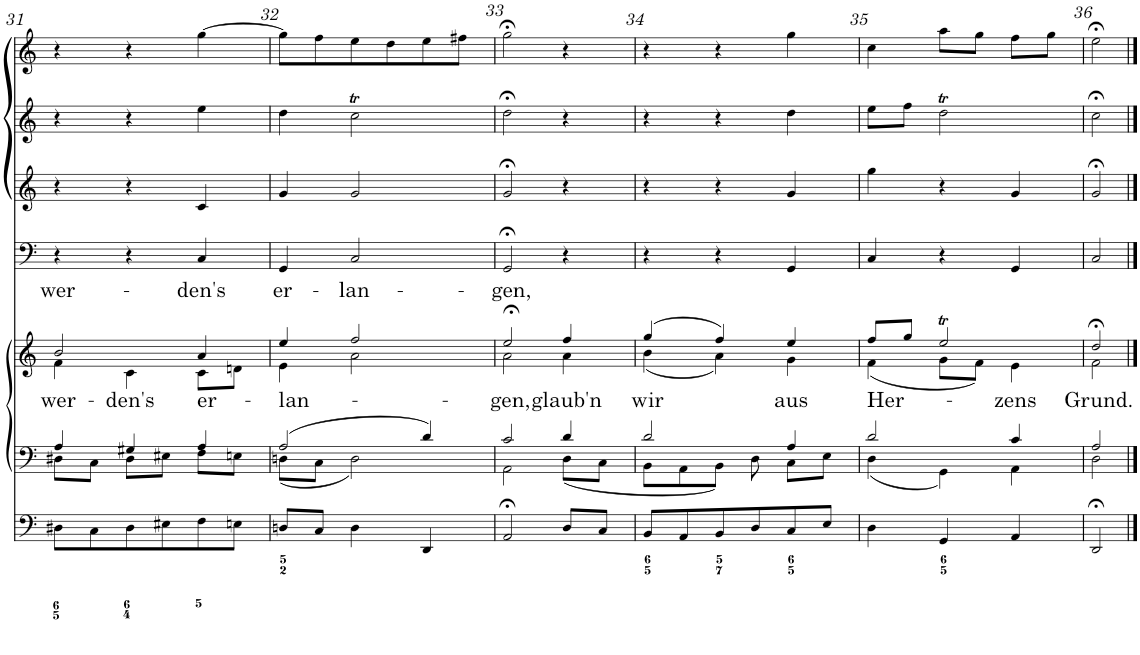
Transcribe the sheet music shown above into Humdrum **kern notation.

**kern	**kern	**kern	**kern	**kern	**text	**kern	**kern	**kern	**kern	**kern	**kern	**kern	**kern
*part13	*part12	*part11	*part10	*part9	*part9	*part8	*part7	*part6	*part5	*part4	*part3	*part2	*part1
*staff13	*staff12	*staff11	*staff10	*staff9	*staff9	*staff8	*staff7	*staff6	*staff5	*staff4	*staff3	*staff2	*staff1
*I"Contrabass	*I"Organo e Continuo.	*I"Tenore/ Basso.	*I"Soprano	*I"Soprano/ Alto.	*	*I"Viola.	*I"Violino II.	*I"Violino I.	*I"Oboe I &amp; II.	*I"Timpani.	*I"Tromba III.	*I"Tromba II.	*I"Tromba I.
*I'Cb.	*	*	*I'S.	*	*	*I'Vla.	*I'Vln. II	*I'Vln. I	*I'Ob. I.II.	*I'Timp	*	*	*
!!LO:PB:g=z
*clefF4	*clefF4	*clefF4	*clefG2	*clefG2	*	*clefC3	*clefG2	*clefG2	*clefG2	*clefF4	*clefG2	*clefG2	*clefG2
*Trd7c12	*	*	*	*	*	*	*	*	*	*Trd-1c-2	*Trd-1c-2	*Trd-1c-2	*Trd-1c-2
*k[f#c#]	*k[f#c#]	*k[f#c#]	*k[f#c#]	*k[f#c#]	*	*k[f#c#]	*k[f#c#]	*k[f#c#]	*k[f#c#]	*k[]	*k[]	*k[]	*k[]
*M3/4	*M3/4	*M3/4	*M3/4	*M3/4	*	*M3/4	*M3/4	*M3/4	*M3/4	*M3/4	*M3/4	*M3/4	*M3/4
=31	=31	=31	=31	=31	=31	=31	=31	=31	=31	=31	=31	=31	=31
*	*	*^	*	*	*	*	*	*	*	*	*	*	*
!	!	!	!	!	!	!LO:LY:a	!	!	!	!	!	!	!	!
*	*	*	*	*	*^	*	*	*	*	*	*	*	*	*
!	!	!	!	!	!	!	!LO:LY:b	!	!	!	!	!	!	!	!
8D#X/L	8D#X\L	4A/	8D#X\L	2b	2b/	4f#\	wer-	4A	4f#	2b	2b	4r	4r	4r	4r
8C#/J	8C#\	.	8C#\J	.	.	.	.	.	.	.	.	.	.	.	.
!	!	!	!	!	!	!	!LO:LY:b	!	!	!	!	!	!	!	!
8D#\L	8D#\	4G#X/	8D#\L	.	.	4c#\	-den's	4G#X	4c#	.	.	4r	4r	4r	4r
8E#X\J	8E#X\	.	8E#X\J	.	.	.	.	.	.	.	.	.	.	.	.
!	!	!	!	!	!	!	!LO:LY:a	!	!	!	!	!	!	!	!
!	!	!	!	!	!	!	!LO:LY:b	!	!	!	!	!	!	!	!
8F#\L	8F#\	4A/	8F#\L	4a	4a/	8c#\L	er-	4A	8c#/L	4a	4a	4C/	4c/	4ee\	[4gg\
8En\J	8En\J	.	8En\J	.	.	8dn\J	.	.	8dn/J	.	.	.	.	.	.
=32	=32	=32	=32	=32	=32	=32	=32	=32	=32	=32	=32	=32	=32	=32	=32
!	!	!	!	!	!	!	!LO:LY:a	!	!	!	!	!	!	!	!
!	!	!	!	!	!	!	!LO:LY:b	!	!	!	!	!	!	!	!
8D/L	8Dn/L	(2A/	(8Dn\L	4ee	4ee/	4e\	-lan-	(2A	4e	4ee	4ee	4GG/	4g/	4dd\	8gg\L]
8C#/J	8C#/J	.	8C#\J	.	.	.	.	.	.	.	.	.	.	.	8ff\
!	!	!	!	!	!	!	!LO:LY:a	!	!	!	!	!	!	!	!
4D	4D\	.	2D\)	2ff#	2ff#/	2a\	-lan-	.	2a	2ff#	2ff#	2C/	2g/	2ccT\	8ee\
.	.	.	.	.	.	.	.	.	.	.	.	.	.	.	8dd\
4DD	4DD/	4d/)	.	.	.	.	.	4d)	.	.	.	.	.	.	8ee\
.	.	.	.	.	.	.	.	.	.	.	.	.	.	.	8ff#X\J
=33	=33	=33	=33	=33	=33	=33	=33	=33	=33	=33	=33	=33	=33	=33	=33
!	!	!	!	!	!	!	!LO:LY:a	!	!	!	!	!	!	!	!
!	!	!	!	!	!	!	!LO:LY:b	!	!	!	!	!	!	!	!
2AA	2AA;</	2c#/	2AA\	2ee;<,	2ee;<,/	2a\	-gen,	2c#	2a	2ee;<	2ee;<	2GG;</	2g;</	2dd;<\	2gg;<\
!	!	!	!	!	!	!	!LO:LY:b	!	!	!	!	!	!	!	!
8D/L	8D/L	4d/	(8D\L	4ff#	4ff#/	4a\	glaub'n	4d	4a	4ff#	4ff#	4r	4r	4r	4r
8C#/J	8C#/J	.	8C#\J	.	.	.	.	.	.	.	.	.	.	.	.
=34	=34	=34	=34	=34	=34	=34	=34	=34	=34	=34	=34	=34	=34	=34	=34
!	!	!	!	!	!	!	!LO:LY:b	!	!	!	!	!	!	!	!
8BB/L	8BB/L	2d/	8BB\L	(4gg	(4gg/	(4b\	wir	2d	4b	4gg	4gg	4r	4r	4r	4r
8AA/J	8AA/	.	8AA\	.	.	.	.	.	.	.	.	.	.	.	.
8BB/L	8BB/	.	8BB\J)	4ff#)	4ff#/)	4a\)	.	.	4a	4ff#	4ff#	4r	4r	4r	4r
8D/J	8D/	.	8D\	.	.	.	.	.	.	.	.	.	.	.	.
!	!	!	!	!	!	!	!LO:LY:b	!	!	!	!	!	!	!	!
8C#\L	8C#/	4A/	8C#\L	4ee	4ee/	4g\	aus	4A	4g	4ee	4ee	4GG/	4g/	4dd\	4gg\
8E\J	8E/J	.	8E\J	.	.	.	.	.	.	.	.	.	.	.	.
=35	=35	=35	=35	=35	=35	=35	=35	=35	=35	=35	=35	=35	=35	=35	=35
!	!	!	!	!	!	!	!LO:LY:b	!	!	!	!	!	!	!	!
4D	4D\	2d/	(4D\	8ff#\L	8ff#/L	(4f#\	Her-	2d	4f#	8ff#\L	8ff#\L	4C/	4gg\	8ee\L	4cc\
.	.	.	.	8gg\J	8gg/J	.	.	.	.	8gg\J	8gg\J	.	.	8ff\J	.
4GG	4GG/	.	4GG\)	2eeT	2eeT/	8g\L	.	.	8g/L	2eeT	2eeT	4r	4r	2ddT\	8aa\L
.	.	.	.	.	.	8f#\J)	.	.	8f#/J	.	.	.	.	.	8gg\J
!	!	!	!	!	!	!	!LO:LY:b	!	!	!	!	!	!	!	!
4AA	4AA/	4c#/	4AA\	.	.	4e\	-zens	4c#	4e	.	.	4GG/	4g/	.	8ff\L
.	.	.	.	.	.	.	.	.	.	.	.	.	.	.	8gg\J
=36	=36	=36	=36	=36	=36	=36	=36	=36	=36	=36	=36	=36	=36	=36	=36
!	!	!	!	!	!	!	!LO:LY:b	!	!	!	!	!	!	!	!
2DD;<	2DD;</	2A/	2D\	2dd;<	2dd;</	2f#\	Grund.	2A	2f#	2dd;<	2dd;<	2C/	2g;</	2cc;<\	2ee;<\
*	*	*v	*v	*	*v	*v	*	*	*	*	*	*	*	*	*
==	==	==	==	==	==	==	==	==	==	==	==	==	==
*-	*-	*-	*-	*-	*-	*-	*-	*-	*-	*-	*-	*-	*-
